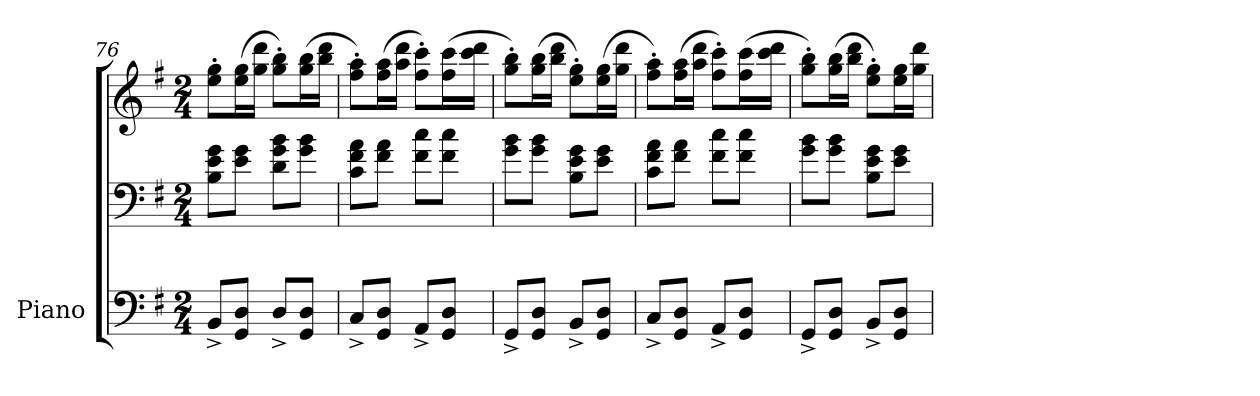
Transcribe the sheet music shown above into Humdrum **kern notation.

**kern	**kern	**kern
*part1	*part1	*part1
*staff3	*staff2	*staff1
*I"Piano	*	*
*I'Pno.	*	*
*clefF4	*clefF4	*clefG2
*k[f#]	*k[f#]	*k[f#]
*M2/4	*M2/4	*M2/4
*MM153	*MM153	*MM153
=76	=76	=76
8BB^/L	8B\ 8e\ 8g\L	8ee\' 8gg\'L
8GG/ 8D/J	8e\ 8g\J	(>16ee\ 16gg\L
.	.	16gg\ 16ddd\JJ
8D^/L	8d\ 8g\ 8b\L	8gg\' 8bb\'L)
8GG/ 8D/J	8g\ 8b\J	(>16gg\ 16bb\L
.	.	16bb\ 16ddd\JJ
=77	=77	=77
*	*	*MM154
8C^/L	8c\ 8f#\ 8a\L	8ff#\' 8aa\'L)
8GG/ 8D/J	8f#\ 8a\J	(>16ff#\ 16aa\L
.	.	16aa\ 16ddd\JJ
8AA^/L	8f#\ 8cc\L	8ff#\' 8ccc\'L)
8GG/ 8D/J	8f#\ 8cc\J	(>16ff#\ 16ccc\L
.	.	16ccc\ 16ddd\JJ
!!LO:LB:g=z
=78	=78	=78
*	*	*MM155
8GG^/L	8g\ 8b\L	8gg\' 8bb\'L)
8GG/ 8D/J	8g\ 8b\J	(>16gg\ 16bb\L
.	.	16bb\ 16ddd\JJ
8BB^/L	8B\ 8e\ 8g\L	8ee\' 8gg\'L)
8GG/ 8D/J	8e\ 8g\J	(>16ee\ 16gg\L
.	.	16gg\ 16ddd\JJ
=79	=79	=79
*	*	*MM156
8C^/L	8c\ 8f#\ 8a\L	8ff#\' 8aa\'L)
8GG/ 8D/J	8f#\ 8a\J	(>16ff#\ 16aa\L
.	.	16aa\ 16ddd\JJ
8AA^/L	8f#\ 8cc\L	8ff#\' 8ccc\'L)
8GG/ 8D/J	8f#\ 8cc\J	(>16ff#\ 16ccc\L
.	.	16ccc\ 16ddd\JJ
=80	=80	=80
*	*	*MM157
8GG^/L	8g\ 8b\L	8gg\' 8bb\'L)
8GG/ 8D/J	8g\ 8b\J	(>16gg\ 16bb\L
.	.	16bb\ 16ddd\JJ
8BB^/L	8B\ 8e\ 8g\L	8ee\' 8gg\'L)
8GG/ 8D/J	8e\ 8g\J	16ee\ 16gg\L
.	.	16gg\ 16ddd\JJ
=	=	=
*-	*-	*-
